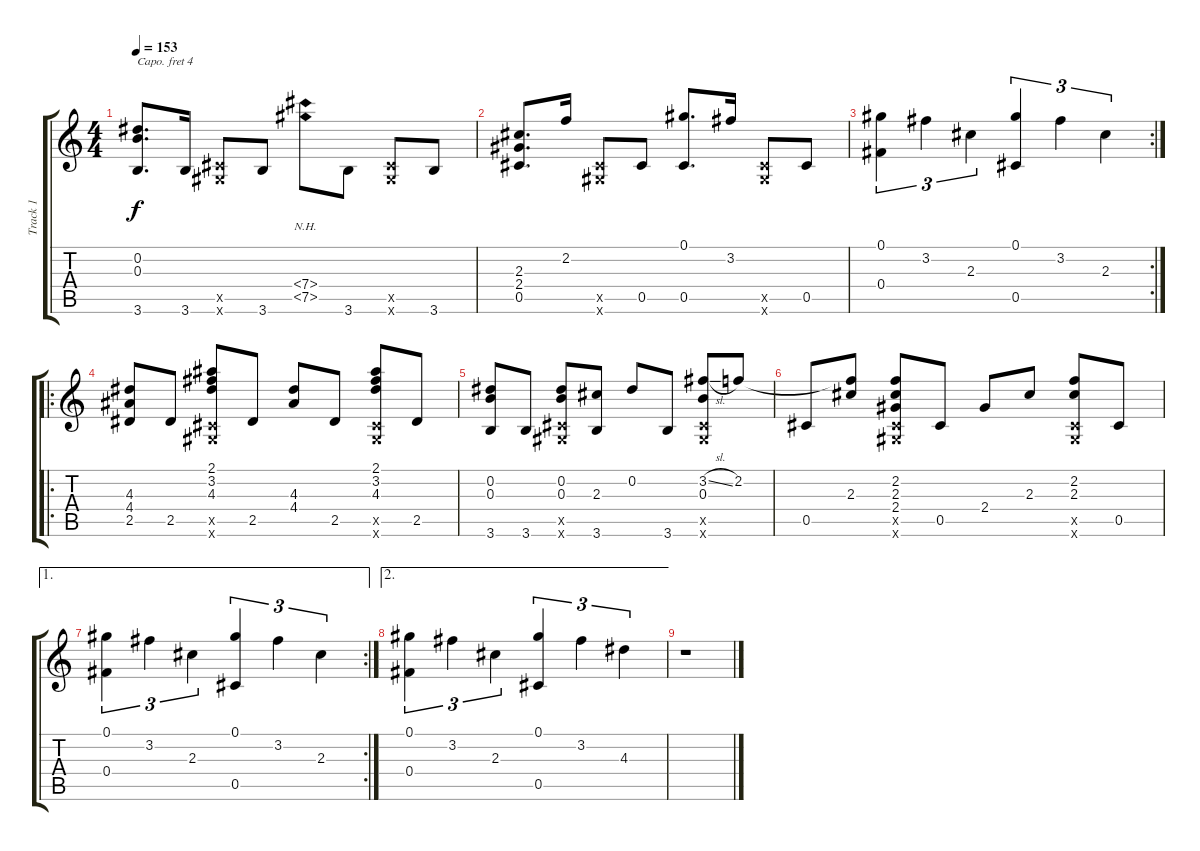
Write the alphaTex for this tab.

\track ("Track 1" "Track 1") {instrument acousticguitarsteel}
\staff {score tabs}
\capo 4
\tuning (E4 B3 G3 D3 A2 E2) {hide}
\ts (4 4)
\tempo 153
\clef g2
\ks c
(0.2 0.3 3.6).8{d dy f} 3.6.16 (0.5{x} 0.6{x}).8 3.6.8 (7.4{nh} 7.5{nh}).8 3.6.8 (0.5{x} 0.6{x}).8 3.6.8 |
(2.3 2.4 0.5).8{d} 2.2.16 (0.5{x} 0.6{x}).8 0.5.8 (0.1 0.5).8{d} 3.2.16 (0.5{x} 0.6{x}).8 0.5.8 |
\rc 2
(0.1 0.4).4{tu (3 2)} 3.2.4{tu (3 2)} 2.3.4{tu (3 2)} (0.1 0.5).4{tu (3 2)} 3.2.4{tu (3 2)} 2.3.4{tu (3 2)} |
\ro
(4.3 4.4 2.5).8 2.5.8 (2.1 3.2 4.3 0.5{x} 0.6{x}).8 2.5.8 (4.3 4.4).8 2.5.8 (2.1 3.2 4.3 0.5{x} 0.6{x}).8 2.5.8 |
(0.2 0.3 3.6).8 3.6.8 (0.2 0.3 0.5{x} 0.6{x}).8 (2.3 3.6).8 0.2.8 3.6.8 (3.2{sl} 0.3 0.5{x} 0.6{x}).8 2.2.8 |
0.5.8 (2.2{t} 2.3).8 (2.2 2.3 2.4 0.5{x} 0.6{x}).8 0.5.8 2.4.8 2.3.8 (2.2 2.3 0.5{x} 0.6{x}).8 0.5.8 |
\ae 1
\rc 2
(0.1 0.4).4{tu (3 2)} 3.2.4{tu (3 2)} 2.3.4{tu (3 2)} (0.1 0.5).4{tu (3 2)} 3.2.4{tu (3 2)} 2.3.4{tu (3 2)} |
\ae 2
(0.1 0.4).4{tu (3 2)} 3.2.4{tu (3 2)} 2.3.4{tu (3 2)} (0.1 0.5).4{tu (3 2)} 3.2.4{tu (3 2)} 4.3.4{tu (3 2)} |
r.1
